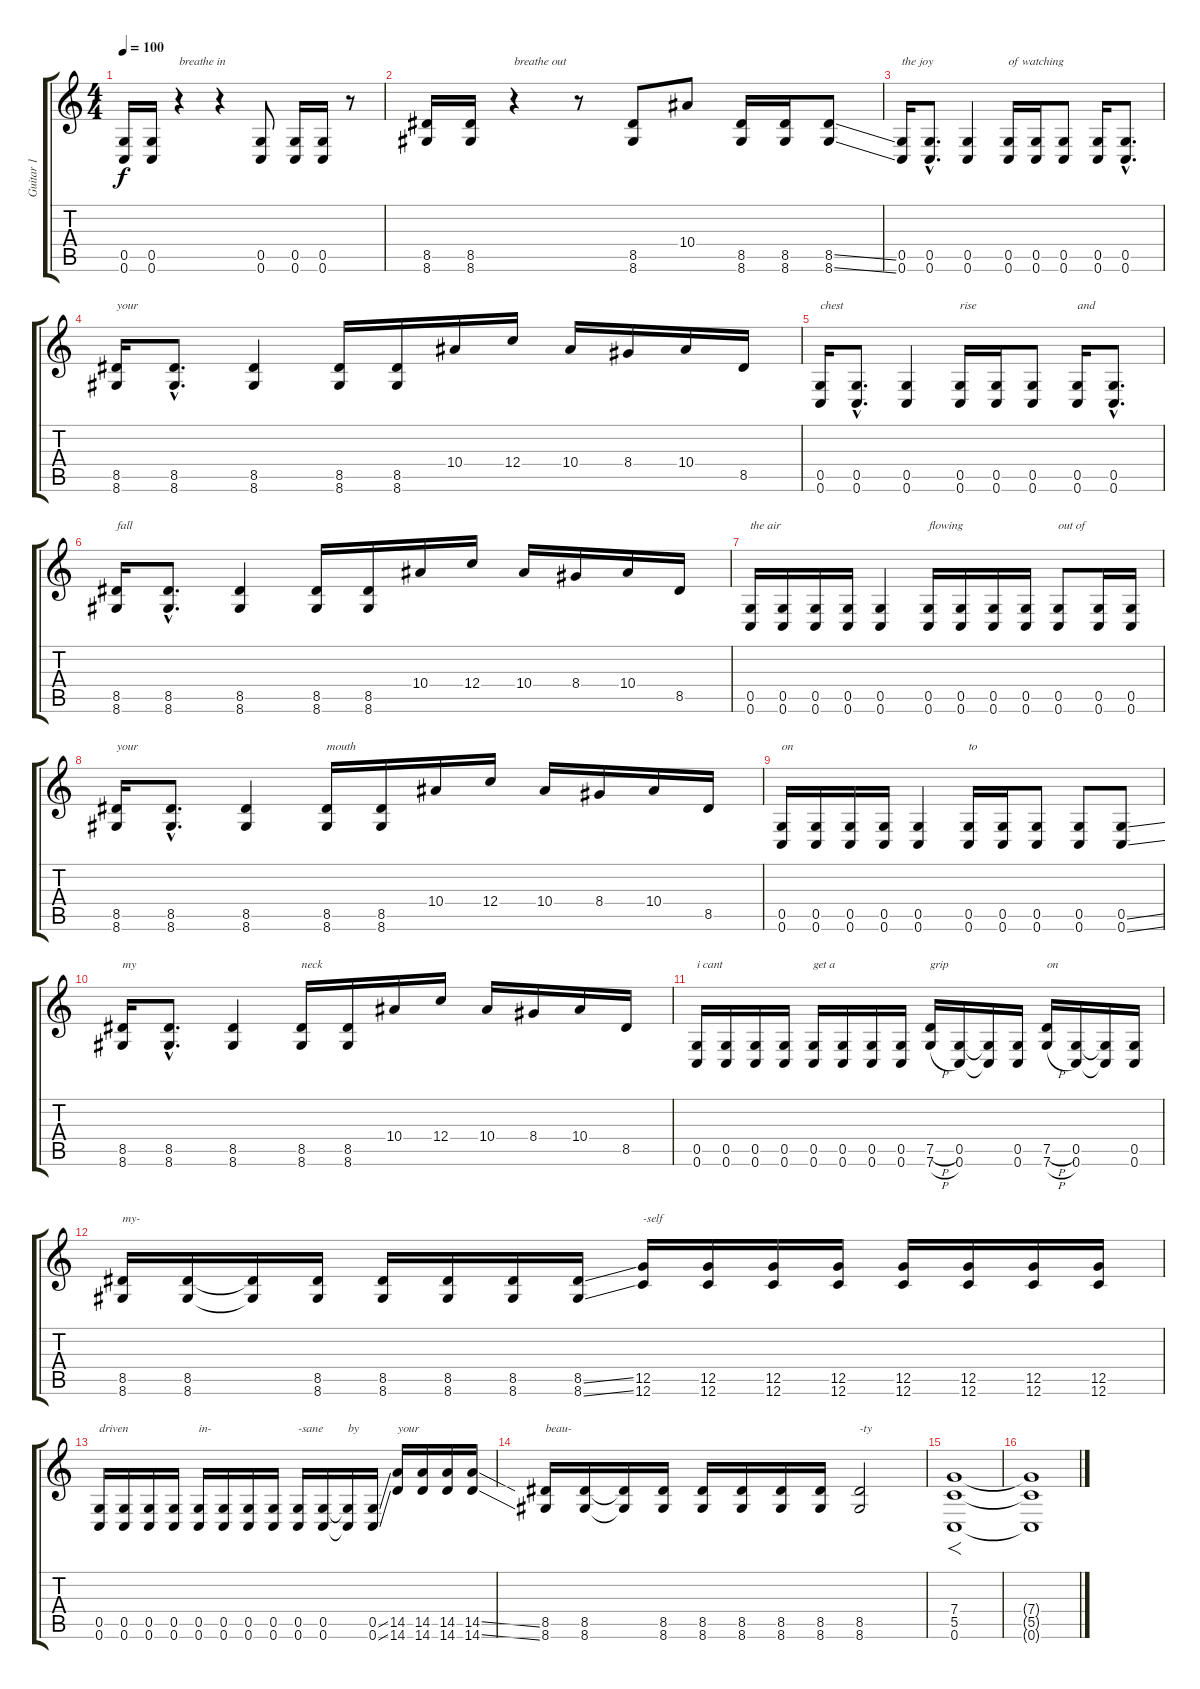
\track ("Guitar 1" "Guitar 1") {instrument distortionguitar}
\staff {score tabs}
\tuning (D4 A3 F3 C3 G2 C2) {hide}
\ts (4 4)
\tempo 100
\clef g2
\ks c
(0.5 0.6).16{dy f} (0.5 0.6).16 r.4{txt "breathe in"} r.4 (0.5 0.6).8 (0.5 0.6).16 (0.5 0.6).16 r.8 |
(8.5 8.6).16 (8.5 8.6).16 r.4{txt "breathe out"} r.8 (8.5 8.6).8 10.4.8 (8.5 8.6).16 (8.5 8.6).16 (8.5{ss} 8.6{ss}).8 |
(0.5 0.6).16{txt "the joy"} (0.5{hac} 0.6{hac}).8{d} (0.5 0.6).4 (0.5 0.6).16{txt "of watching"} (0.5 0.6).16 (0.5 0.6).8 (0.5 0.6).16 (0.5{hac} 0.6{hac}).8{d} |
(8.5 8.6).16{txt "your"} (8.5{hac} 8.6{hac}).8{d} (8.5 8.6).4 (8.5 8.6).16 (8.5 8.6).16 10.4.16 12.4.16 10.4.16 8.4.16 10.4.16 8.5.16 |
(0.5 0.6).16{txt "chest"} (0.5{hac} 0.6{hac}).8{d} (0.5 0.6).4 (0.5 0.6).16{txt "rise"} (0.5 0.6).16 (0.5 0.6).8 (0.5 0.6).16{txt "and"} (0.5{hac} 0.6{hac}).8{d} |
(8.5 8.6).16{txt "fall"} (8.5{hac} 8.6{hac}).8{d} (8.5 8.6).4 (8.5 8.6).16 (8.5 8.6).16 10.4.16 12.4.16 10.4.16 8.4.16 10.4.16 8.5.16 |
(0.5 0.6).16{txt "the air"} (0.5 0.6).16 (0.5 0.6).16 (0.5 0.6).16 (0.5 0.6).4 (0.5 0.6).16{txt "flowing"} (0.5 0.6).16 (0.5 0.6).16 (0.5 0.6).16 (0.5 0.6).8{txt "out of"} (0.5 0.6).16 (0.5 0.6).16 |
(8.5 8.6).16{txt "your"} (8.5{hac} 8.6{hac}).8{d} (8.5 8.6).4 (8.5 8.6).16{txt "mouth"} (8.5 8.6).16 10.4.16 12.4.16 10.4.16 8.4.16 10.4.16 8.5.16 |
(0.5 0.6).16{txt "on"} (0.5 0.6).16 (0.5 0.6).16 (0.5 0.6).16 (0.5 0.6).4 (0.5 0.6).16{txt "to"} (0.5 0.6).16 (0.5 0.6).8 (0.5 0.6).8 (0.5{ss} 0.6{ss}).8 |
(8.5 8.6).16{txt "my"} (8.5{hac} 8.6{hac}).8{d} (8.5 8.6).4 (8.5 8.6).16{txt "neck"} (8.5 8.6).16 10.4.16 12.4.16 10.4.16 8.4.16 10.4.16 8.5.16 |
(0.5 0.6).16{txt "i cant"} (0.5 0.6).16 (0.5 0.6).16 (0.5 0.6).16 (0.5 0.6).16{txt "get a"} (0.5 0.6).16 (0.5 0.6).16 (0.5 0.6).16 (7.5{h} 7.6{h}).16{txt "grip"} (0.5 0.6).16 (0.5{t} 0.6{t}).16 (0.5 0.6).16 (7.5{h} 7.6{h}).16{txt "on"} (0.5 0.6).16 (0.5{t} 0.6{t}).16 (0.5 0.6).16 |
(8.5 8.6).16{txt "my-"} (8.5 8.6).16 (8.5{t} 8.6{t}).16 (8.5 8.6).16 (8.5 8.6).16 (8.5 8.6).16 (8.5 8.6).16 (8.5{ss} 8.6{ss}).16 (12.5 12.6).16{txt "-self"} (12.5 12.6).16 (12.5 12.6).16 (12.5 12.6).16 (12.5 12.6).16 (12.5 12.6).16 (12.5 12.6).16 (12.5 12.6).16 |
(0.5 0.6).16{txt "driven"} (0.5 0.6).16 (0.5 0.6).16 (0.5 0.6).16 (0.5 0.6).16{txt "in-"} (0.5 0.6).16 (0.5 0.6).16 (0.5 0.6).16 (0.5 0.6).16{txt "-sane"} (0.5 0.6).16 (0.5{t} 0.6{t}).16{txt "by"} (0.5{ss} 0.6{ss}).16 (14.5 14.6).16{txt "your"} (14.5 14.6).16 (14.5 14.6).16 (14.5{ss} 14.6{ss}).16 |
(8.5 8.6).16{txt "beau-"} (8.5 8.6).16 (8.5{t} 8.6{t}).16 (8.5 8.6).16 (8.5 8.6).16 (8.5 8.6).16 (8.5 8.6).16 (8.5 8.6).16 (8.5 8.6).2{txt "-ty"} |
(7.4 5.5 0.6).1{f} |
(7.4{t} 5.5{t} 0.6{t}).1
